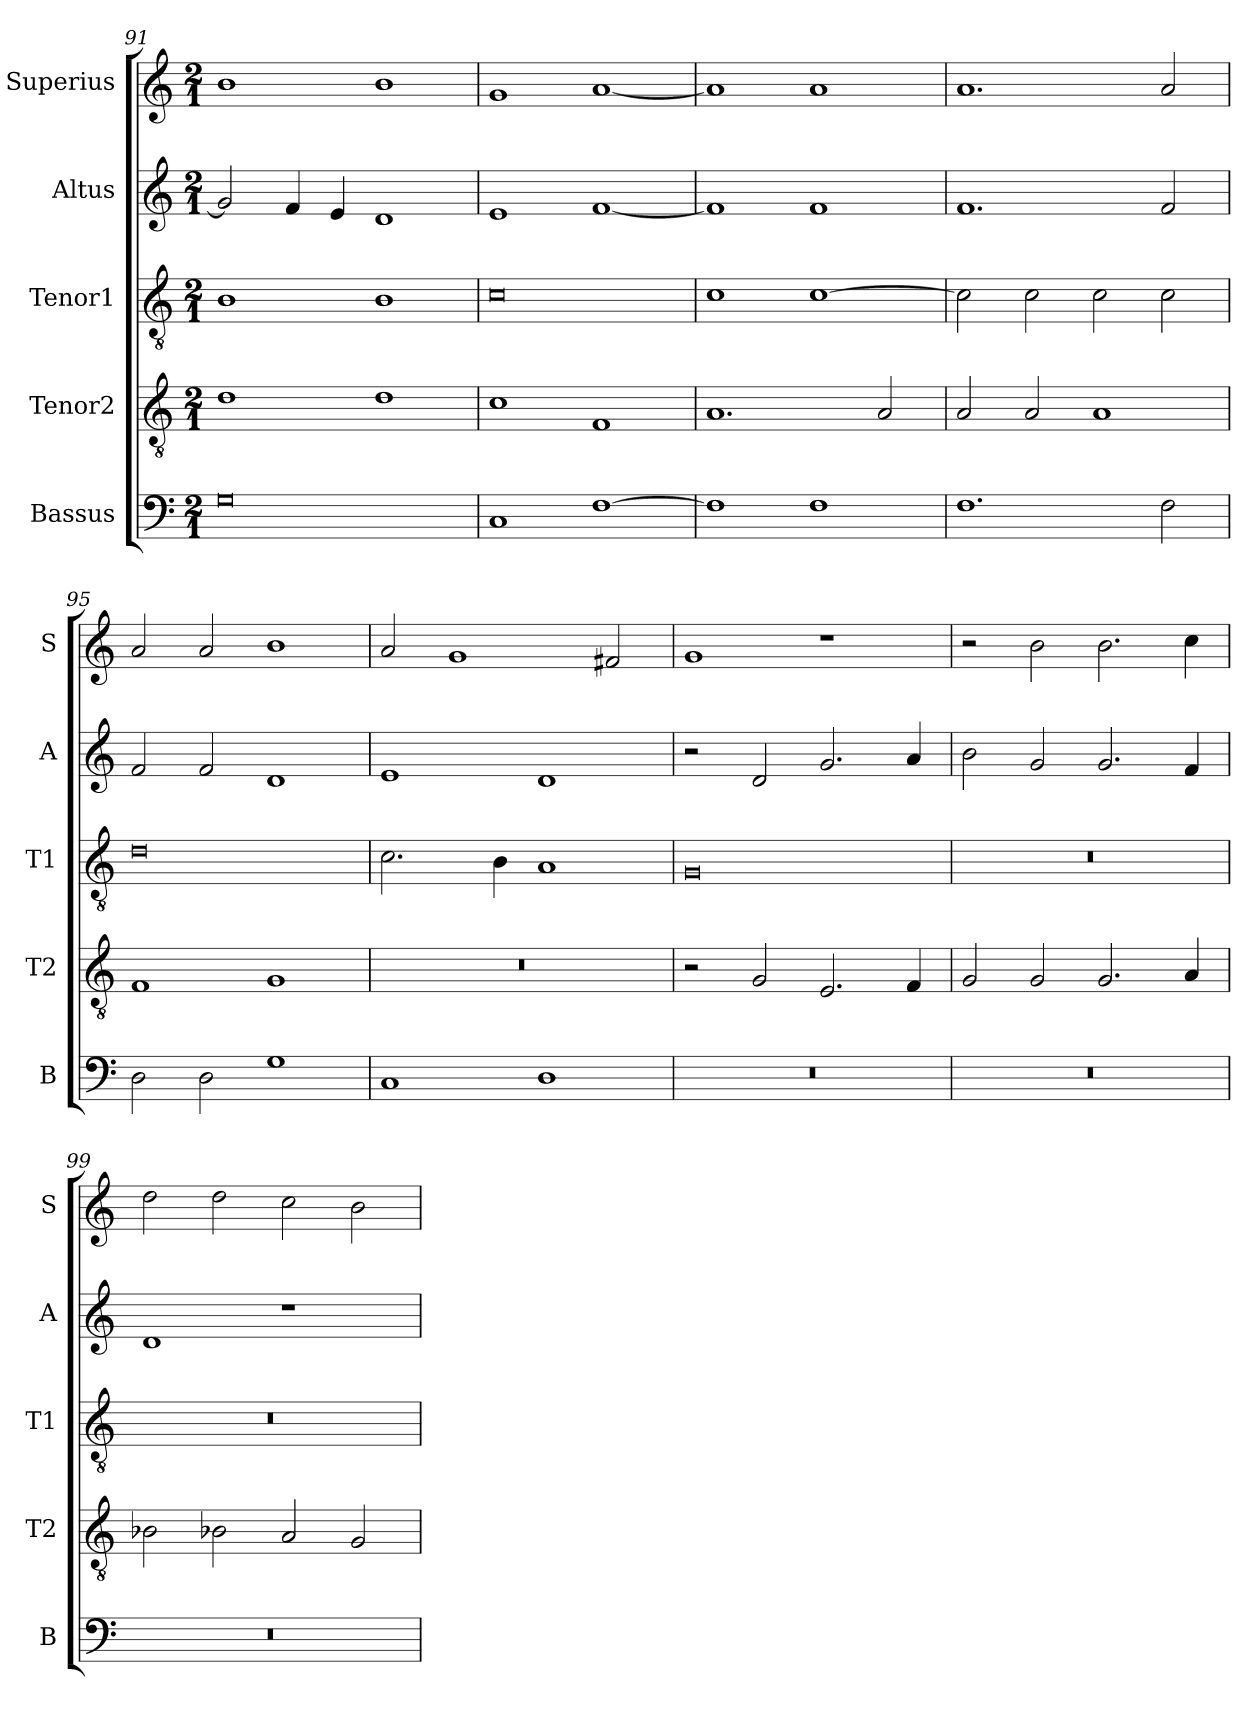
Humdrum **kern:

**kern	**kern	**kern	**kern	**kern
*part5	*part4	*part3	*part2	*part1
*staff5	*staff4	*staff3	*staff2	*staff1
*I"Bassus	*I"Tenor2	*I"Tenor1	*I"Altus	*I"Superius
*I'B	*I'T2	*I'T1	*I'A	*I'S
*clefF4	*clefGv2	*clefGv2	*clefG2	*clefG2
*k[]	*k[]	*k[]	*k[]	*k[]
*M2/1	*M2/1	*M2/1	*M2/1	*M2/1
=91	=91	=91	=91	=91
0G	1d	1B	2g/]	1b
.	.	.	4f/	.
.	.	.	4e/	.
.	1d	1B	1d	1b
=92	=92	=92	=92	=92
1C	1c	0c	1e	1g
[1F	1F	.	[1f	[1a
=93	=93	=93	=93	=93
1F]	1.A	1c	1f]	1a]
1F	.	[1c	1f	1a
.	2A/	.	.	.
=94	=94	=94	=94	=94
1.F	2A/	2c\]	1.f	1.a
.	2A/	2c\	.	.
.	1A	2c\	.	.
2F\	.	2c\	2f/	2a/
=95	=95	=95	=95	=95
2D\	1F	0d	2f/	2a/
2D\	.	.	2f/	2a/
1G	1G	.	1d	1b
=96	=96	=96	=96	=96
1C	0r	2.c\	1e	2a/
.	.	.	.	1g
.	.	4B\	.	.
1D	.	1A	1d	.
.	.	.	.	2f#X/
=97	=97	=97	=97	=97
0r	2r	0G	2r	1g
.	2G/	.	2d/	.
.	2.E/	.	2.g/	1r
.	4F/	.	4a/	.
=98	=98	=98	=98	=98
0r	2G/	0r	2b\	2r
.	2G/	.	2g/	2b\
.	2.G/	.	2.g/	2.b\
.	4A/	.	4f/	4cc\
=99	=99	=99	=99	=99
0r	2B-X\	0r	1d	2dd\
.	2B-X\	.	.	2dd\
.	2A/	.	1r	2cc\
.	2G/	.	.	2b\
=	=	=	=	=
*-	*-	*-	*-	*-
